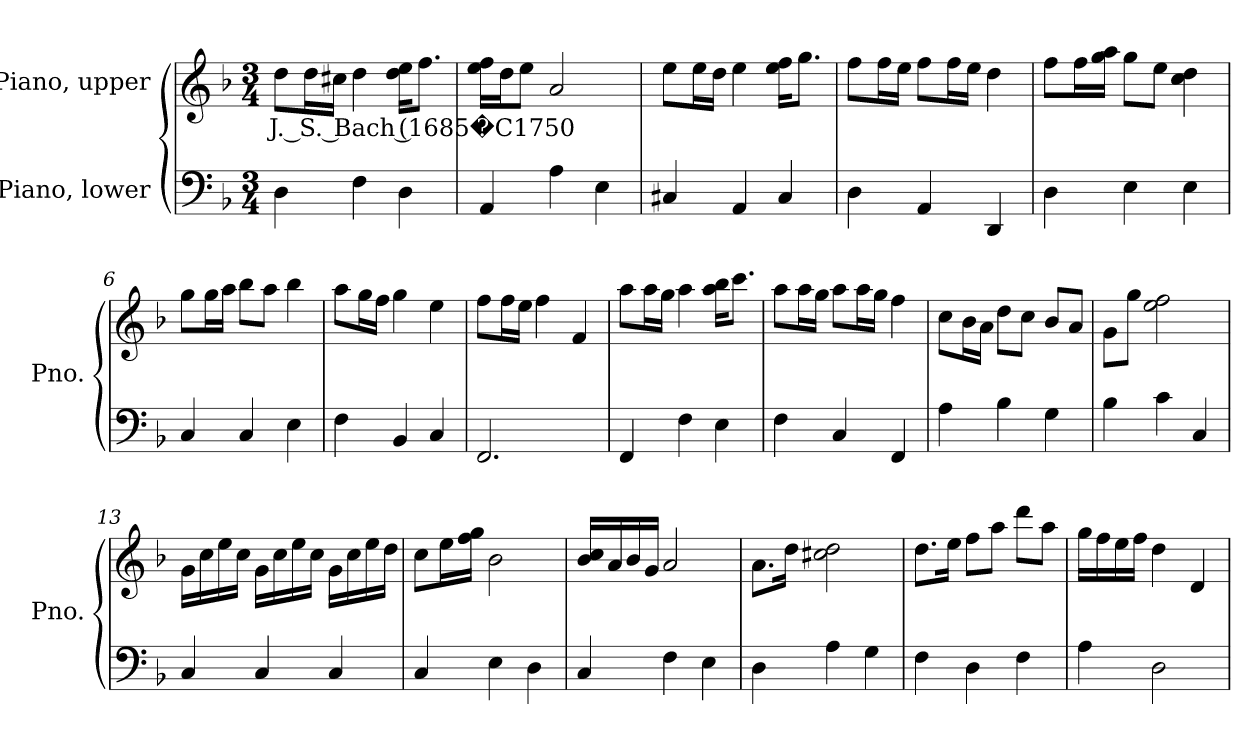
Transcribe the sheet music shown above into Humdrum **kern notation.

**kern	**kern	**text
*part2	*part1	*part1
*staff2	*staff1	*staff1
*I"Piano, lower	*I"Piano, upper	*
*I'Pno.	*I'Pno.	*
*clefF4	*clefG2	*
*k[b-]	*k[b-]	*
*M3/4	*M3/4	*
*MM72	*MM72	*
=1	=1	=1
!	!	!LO:LY:b
4D\	8dd\L	J. S. Bach (1685�C1750
.	16dd\L	.
.	16cc#X\JJ	.
4F\	4dd\	.
4D\	16dd\ 16ee\KL	.
.	8.ff\J	.
=2	=2	=2
4AA/	16ee\ 16ff\LL	.
.	16dd\J	.
.	8ee\J	.
4A\	2a/	.
4E\	.	.
=3	=3	=3
4C#X/	8ee\L	.
.	16ee\L	.
.	16dd\JJ	.
4AA/	4ee\	.
4C#/	16ee\ 16ff\KL	.
.	8.gg\J	.
!!LO:LB:g=z
=4	=4	=4
4D\	8ff\L	.
.	16ff\L	.
.	16ee\JJ	.
4AA/	8ff\L	.
.	16ff\L	.
.	16ee\JJ	.
4DD/	4dd\	.
=5	=5	=5
4D\	8ff\L	.
.	16ff\L	.
.	16gg\ 16aa\JJ	.
4E\	8gg\L	.
.	8ee\J	.
4E\	4cc\ 4dd\	.
=6	=6	=6
4C/	8gg\L	.
.	16gg\L	.
.	16aa\JJ	.
4C/	8bb-\L	.
.	8aa\J	.
4E\	4bb-\	.
=7	=7	=7
4F\	8aa\L	.
.	16gg\L	.
.	16ff\JJ	.
4BB-/	4gg\	.
4C/	4ee\	.
=8	=8	=8
2.FF/	8ff\L	.
.	16ff\L	.
.	16ee\JJ	.
.	4ff\	.
.	4f/	.
!!LO:LB:g=z
=9	=9	=9
4FF/	8aa\L	.
.	16aa\L	.
.	16gg\JJ	.
4F\	4aa\	.
4E\	16aa\ 16bb-\KL	.
.	8.ccc\J	.
=10	=10	=10
4F\	8aa\L	.
.	16aa\L	.
.	16gg\JJ	.
4C/	8aa\L	.
.	16aa\L	.
.	16gg\JJ	.
4FF/	4ff\	.
=11	=11	=11
4A\	8cc\L	.
.	16b-\L	.
.	16a\JJ	.
4B-\	8dd\L	.
.	8cc\J	.
4G\	8b-/L	.
.	8a/J	.
=12	=12	=12
4B-\	8g\L	.
.	8gg\J	.
4c\	2ee\ 2ff\	.
4C/	.	.
=13	=13	=13
4C/	16g\LL	.
.	16cc\	.
.	16ee\	.
.	16cc\JJ	.
4C/	16g\LL	.
.	16cc\	.
.	16ee\	.
.	16cc\JJ	.
4C/	16g\LL	.
.	16cc\	.
.	16ee\	.
.	16dd\JJ	.
!!LO:LB:g=z
=14	=14	=14
4C/	8cc\L	.
.	16ee\L	.
.	16ff\ 16gg\JJ	.
4E\	2b-\	.
4D\	.	.
=15	=15	=15
4C/	16b-/ 16cc/LL	.
.	16a/	.
.	16b-/	.
.	16g/JJ	.
4F\	2a/	.
4E\	.	.
=16	=16	=16
4D\	8.a\L	.
.	16dd\Jk	.
4A\	2cc#X\ 2dd\	.
4G\	.	.
=17	=17	=17
4F\	8.dd\L	.
.	16ee\Jk	.
4D\	8ff\L	.
.	8aa\J	.
4F\	8ddd\L	.
.	8aa\J	.
=18	=18	=18
4A\	16gg\LL	.
.	16ff\	.
.	16ee\	.
.	16ff\JJ	.
2D\	4dd\	.
.	4d/	.
=	=	=
*-	*-	*-
